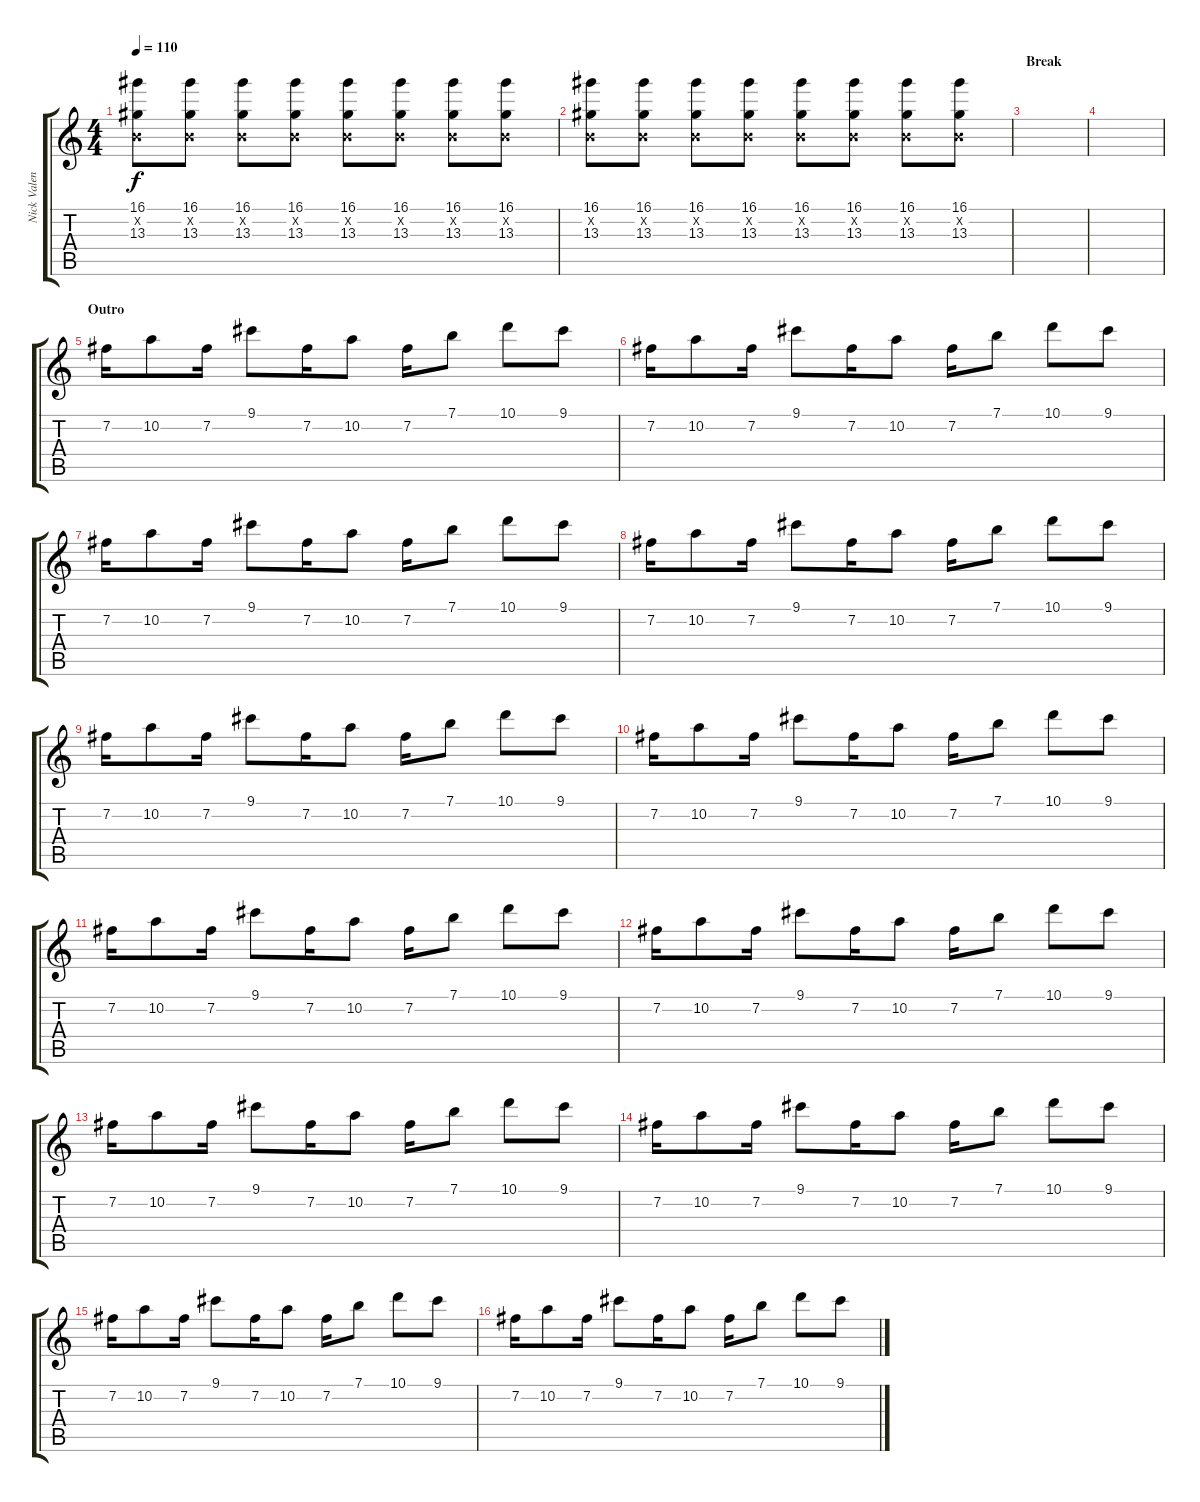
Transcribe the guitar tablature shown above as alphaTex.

\track ("Nick Valensi Lead Guitar" "Nick Valen") {instrument distortionguitar}
\staff {score tabs}
\tuning (E4 B3 G3 D3 A2 E2) {hide}
\ts (4 4)
\tempo 110
\clef g2
\ks c
(16.1 0.2{x} 13.3).8{dy f} (16.1 0.2{x} 13.3).8 (16.1 0.2{x} 13.3).8 (16.1 0.2{x} 13.3).8 (16.1 0.2{x} 13.3).8 (16.1 0.2{x} 13.3).8 (16.1 0.2{x} 13.3).8 (16.1 0.2{x} 13.3).8 |
(16.1 0.2{x} 13.3).8 (16.1 0.2{x} 13.3).8 (16.1 0.2{x} 13.3).8 (16.1 0.2{x} 13.3).8 (16.1 0.2{x} 13.3).8 (16.1 0.2{x} 13.3).8 (16.1 0.2{x} 13.3).8 (16.1 0.2{x} 13.3).8 |
\section ("" "Break")
|
|
\section ("" "Outro")
7.2.16 10.2.8 7.2.16 9.1.8 7.2.16 10.2.8 7.2.16 7.1.8 10.1.8 9.1.8 |
7.2.16 10.2.8 7.2.16 9.1.8 7.2.16 10.2.8 7.2.16 7.1.8 10.1.8 9.1.8 |
7.2.16 10.2.8 7.2.16 9.1.8 7.2.16 10.2.8 7.2.16 7.1.8 10.1.8 9.1.8 |
7.2.16 10.2.8 7.2.16 9.1.8 7.2.16 10.2.8 7.2.16 7.1.8 10.1.8 9.1.8 |
7.2.16 10.2.8 7.2.16 9.1.8 7.2.16 10.2.8 7.2.16 7.1.8 10.1.8 9.1.8 |
7.2.16 10.2.8 7.2.16 9.1.8 7.2.16 10.2.8 7.2.16 7.1.8 10.1.8 9.1.8 |
7.2.16 10.2.8 7.2.16 9.1.8 7.2.16 10.2.8 7.2.16 7.1.8 10.1.8 9.1.8 |
7.2.16 10.2.8 7.2.16 9.1.8 7.2.16 10.2.8 7.2.16 7.1.8 10.1.8 9.1.8 |
7.2.16 10.2.8 7.2.16 9.1.8 7.2.16 10.2.8 7.2.16 7.1.8 10.1.8 9.1.8 |
7.2.16 10.2.8 7.2.16 9.1.8 7.2.16 10.2.8 7.2.16 7.1.8 10.1.8 9.1.8 |
7.2.16 10.2.8 7.2.16 9.1.8 7.2.16 10.2.8 7.2.16 7.1.8 10.1.8 9.1.8 |
7.2.16 10.2.8 7.2.16 9.1.8 7.2.16 10.2.8 7.2.16 7.1.8 10.1.8 9.1.8
